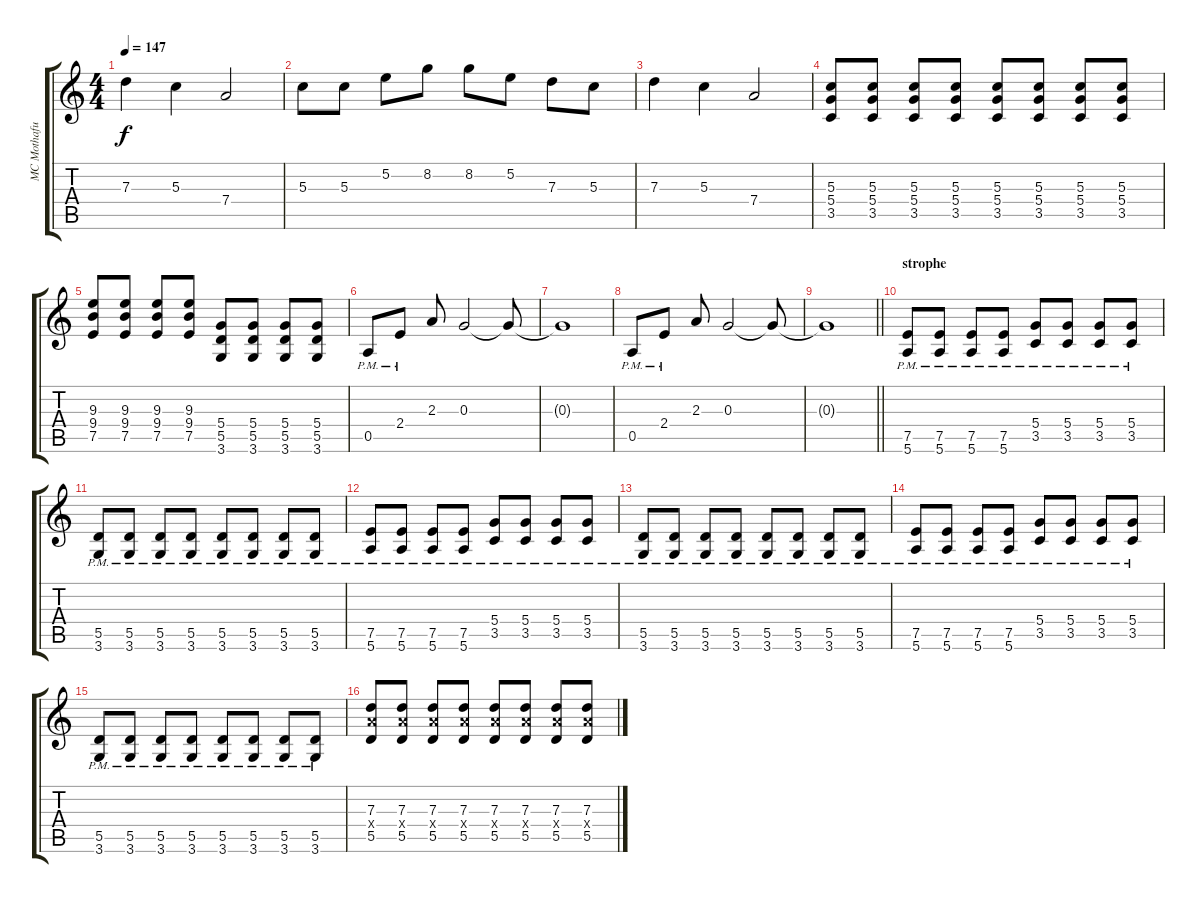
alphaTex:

\track ("MC Mothafucka" "MC Mothafu") {instrument distortionguitar}
\staff {score tabs}
\tuning (E4 B3 G3 D3 A2 E2) {hide}
\ts (4 4)
\tempo 147
\clef g2
\ks c
7.3.4{dy f} 5.3.4 7.4.2 |
5.3.8 5.3.8 5.2.8 8.2.8 8.2.8 5.2.8 7.3.8 5.3.8 |
7.3.4 5.3.4 7.4.2 |
(5.3 5.4 3.5).8{volume 13} (5.3 5.4 3.5).8 (5.3 5.4 3.5).8 (5.3 5.4 3.5).8 (5.3 5.4 3.5).8 (5.3 5.4 3.5).8 (5.3 5.4 3.5).8 (5.3 5.4 3.5).8 |
(9.3 9.4 7.5).8 (9.3 9.4 7.5).8 (9.3 9.4 7.5).8 (9.3 9.4 7.5).8 (5.4 5.5 3.6).8 (5.4 5.5 3.6).8 (5.4 5.5 3.6).8 (5.4 5.5 3.6).8 |
0.5{pm}.8 2.4{pm}.8 2.3.8 0.3.2 0.3{t}.8 |
0.3{t}.1 |
0.5{pm}.8 2.4{pm}.8 2.3.8 0.3.2 0.3{t}.8 |
\barLineRight lightlight
0.3{t}.1 |
\section ("" "strophe")
(7.5{pm} 5.6{pm}).8{volume 8 instrument overdrivenguitar} (7.5{pm} 5.6{pm}).8 (7.5{pm} 5.6{pm}).8 (7.5{pm} 5.6{pm}).8 (5.4{pm} 3.5{pm}).8 (5.4{pm} 3.5{pm}).8 (5.4{pm} 3.5{pm}).8 (5.4{pm} 3.5{pm}).8 |
(5.5{pm} 3.6{pm}).8 (5.5{pm} 3.6{pm}).8 (5.5{pm} 3.6{pm}).8 (5.5{pm} 3.6{pm}).8 (5.5{pm} 3.6{pm}).8 (5.5{pm} 3.6{pm}).8 (5.5{pm} 3.6{pm}).8 (5.5{pm} 3.6{pm}).8 |
(7.5{pm} 5.6{pm}).8 (7.5{pm} 5.6{pm}).8 (7.5{pm} 5.6{pm}).8 (7.5{pm} 5.6{pm}).8 (5.4{pm} 3.5{pm}).8 (5.4{pm} 3.5{pm}).8 (5.4{pm} 3.5{pm}).8 (5.4{pm} 3.5{pm}).8 |
(5.5{pm} 3.6{pm}).8 (5.5{pm} 3.6{pm}).8 (5.5{pm} 3.6{pm}).8 (5.5{pm} 3.6{pm}).8 (5.5{pm} 3.6{pm}).8 (5.5{pm} 3.6{pm}).8 (5.5{pm} 3.6{pm}).8 (5.5{pm} 3.6{pm}).8 |
(7.5{pm} 5.6{pm}).8 (7.5{pm} 5.6{pm}).8 (7.5{pm} 5.6{pm}).8 (7.5{pm} 5.6{pm}).8 (5.4{pm} 3.5{pm}).8 (5.4{pm} 3.5{pm}).8 (5.4{pm} 3.5{pm}).8 (5.4{pm} 3.5{pm}).8 |
(5.5{pm} 3.6{pm}).8 (5.5{pm} 3.6{pm}).8 (5.5{pm} 3.6{pm}).8 (5.5{pm} 3.6{pm}).8 (5.5{pm} 3.6{pm}).8 (5.5{pm} 3.6{pm}).8 (5.5{pm} 3.6{pm}).8 (5.5{pm} 3.6{pm}).8 |
(7.3 7.4{x} 5.5).8{volume 15 instrument distortionguitar} (7.3 7.4{x} 5.5).8 (7.3 7.4{x} 5.5).8 (7.3 7.4{x} 5.5).8 (7.3 7.4{x} 5.5).8 (7.3 7.4{x} 5.5).8 (7.3 7.4{x} 5.5).8 (7.3{sl} 7.4{x} 5.5{sl}).8
